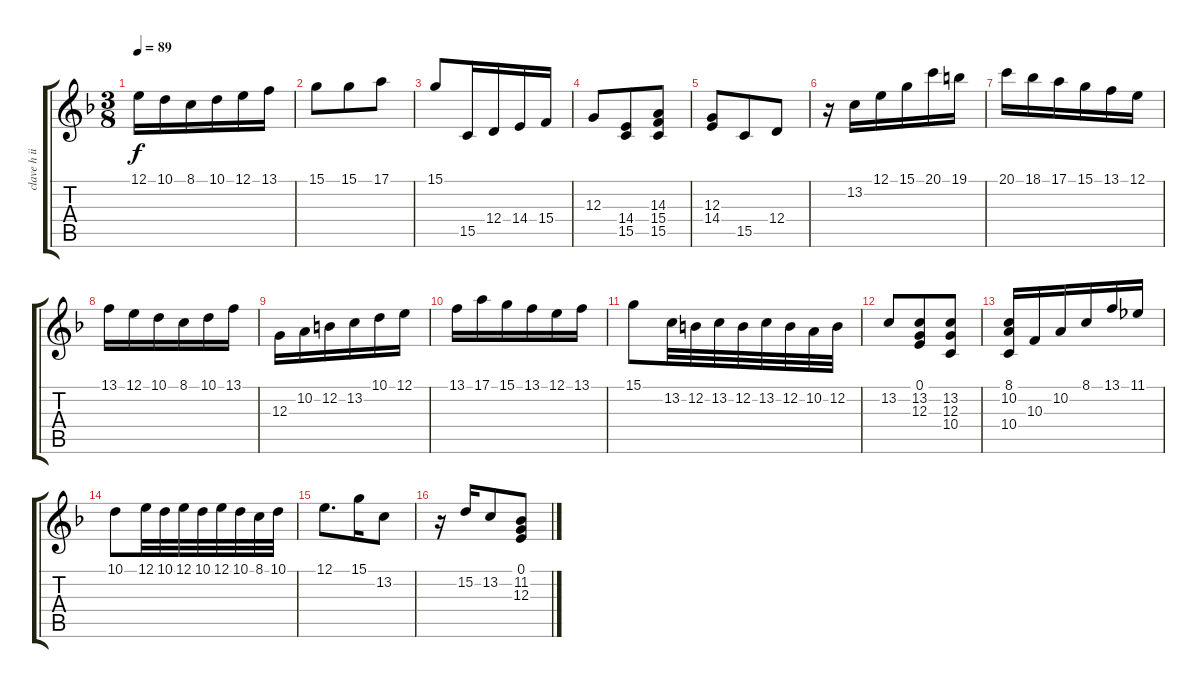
\track ("clave h iii" "clave h ii") {instrument harpsichord}
\staff {score tabs}
\tuning (E4 B3 G3 D3 A2 E2) {hide}
\ts (3 8)
\tempo 89
\clef g2
\ks dminor
12.1.16{dy f} 10.1.16 8.1.16 10.1.16 12.1.16 13.1.16 |
15.1.8 15.1.8 17.1.8 |
15.1.8 15.5.16 12.4.16 14.4.16 15.4.16 |
12.3.8 (14.4 15.5).8 (14.3 15.4 15.5).8 |
(12.3 14.4).8 15.5.8 12.4.8 |
r.16 13.2.16 12.1.16 15.1.16 20.1.16 19.1.16 |
20.1.16 18.1.16 17.1.16 15.1.16 13.1.16 12.1.16 |
13.1.16 12.1.16 10.1.16 8.1.16 10.1.16 13.1.16 |
12.3.16 10.2.16 12.2.16 13.2.16 10.1.16 12.1.16 |
13.1.16 17.1.16 15.1.16 13.1.16 12.1.16 13.1.16 |
15.1.8 13.2.32 12.2.32 13.2.32 12.2.32 13.2.32 12.2.32 10.2.32 12.2.32 |
13.2.8 (0.1 13.2 12.3).8 (13.2 12.3 10.4).8 |
(8.1 10.2 10.4).16 10.3.16 10.2.16 8.1.16 13.1.16 11.1.16 |
10.1.8 12.1.32 10.1.32 12.1.32 10.1.32 12.1.32 10.1.32 8.1.32 10.1.32 |
12.1.8{d} 15.1.16 13.2.8 |
r.16 15.2.16 13.2.8 (0.1 11.2 12.3).8
